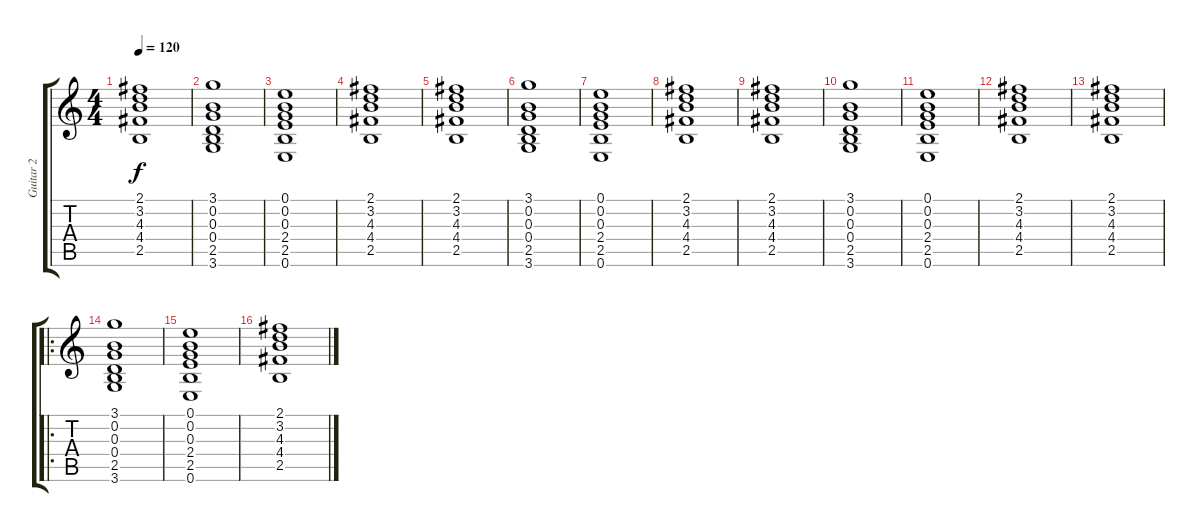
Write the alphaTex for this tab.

\track ("Guitar 2" "Guitar 2") {instrument acousticguitarsteel}
\staff {score tabs}
\tuning (E4 B3 G3 D3 A2 E2) {hide}
\ts (4 4)
\tempo 120
\clef g2
\ks c
(2.1 3.2 4.3 4.4 2.5).1{dy f} |
(3.1 0.2 0.3 0.4 2.5 3.6).1 |
(0.1 0.2 0.3 2.4 2.5 0.6).1 |
(2.1 3.2 4.3 4.4 2.5).1 |
(2.1 3.2 4.3 4.4 2.5).1 |
(3.1 0.2 0.3 0.4 2.5 3.6).1 |
(0.1 0.2 0.3 2.4 2.5 0.6).1 |
(2.1 3.2 4.3 4.4 2.5).1 |
(2.1 3.2 4.3 4.4 2.5).1 |
(3.1 0.2 0.3 0.4 2.5 3.6).1 |
(0.1 0.2 0.3 2.4 2.5 0.6).1 |
(2.1 3.2 4.3 4.4 2.5).1 |
(2.1 3.2 4.3 4.4 2.5).1 |
\ro
(3.1 0.2 0.3 0.4 2.5 3.6).1 |
(0.1 0.2 0.3 2.4 2.5 0.6).1 |
(2.1 3.2 4.3 4.4 2.5).1
